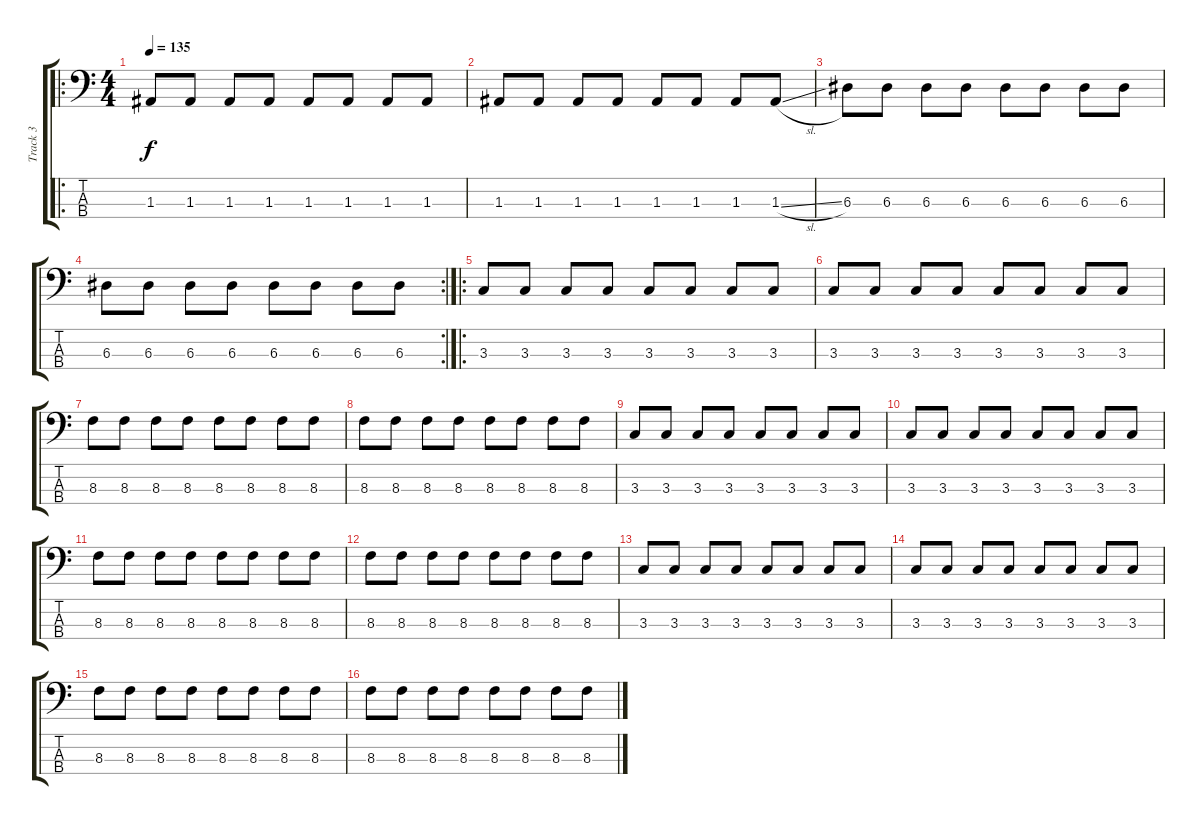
\track ("Track 3" "Track 3") {instrument electricbassfinger}
\staff {score tabs}
\tuning (G2 D2 A1 E1) {hide}
\ro
\ts (4 4)
\tempo 135
\clef f4
\ks c
1.3.8{dy f} 1.3.8 1.3.8 1.3.8 1.3.8 1.3.8 1.3.8 1.3.8 |
1.3.8 1.3.8 1.3.8 1.3.8 1.3.8 1.3.8 1.3.8 1.3{sl}.8 |
6.3.8 6.3.8 6.3.8 6.3.8 6.3.8 6.3.8 6.3.8 6.3.8 |
\rc 2
6.3.8 6.3.8 6.3.8 6.3.8 6.3.8 6.3.8 6.3.8 6.3.8 |
\ro
3.3.8 3.3.8 3.3.8 3.3.8 3.3.8 3.3.8 3.3.8 3.3.8 |
3.3.8 3.3.8 3.3.8 3.3.8 3.3.8 3.3.8 3.3.8 3.3.8 |
8.3.8 8.3.8 8.3.8 8.3.8 8.3.8 8.3.8 8.3.8 8.3.8 |
8.3.8 8.3.8 8.3.8 8.3.8 8.3.8 8.3.8 8.3.8 8.3.8 |
3.3.8 3.3.8 3.3.8 3.3.8 3.3.8 3.3.8 3.3.8 3.3.8 |
3.3.8 3.3.8 3.3.8 3.3.8 3.3.8 3.3.8 3.3.8 3.3.8 |
8.3.8 8.3.8 8.3.8 8.3.8 8.3.8 8.3.8 8.3.8 8.3.8 |
8.3.8 8.3.8 8.3.8 8.3.8 8.3.8 8.3.8 8.3.8 8.3.8 |
3.3.8 3.3.8 3.3.8 3.3.8 3.3.8 3.3.8 3.3.8 3.3.8 |
3.3.8 3.3.8 3.3.8 3.3.8 3.3.8 3.3.8 3.3.8 3.3.8 |
8.3.8 8.3.8 8.3.8 8.3.8 8.3.8 8.3.8 8.3.8 8.3.8 |
8.3.8 8.3.8 8.3.8 8.3.8 8.3.8 8.3.8 8.3.8 8.3.8
